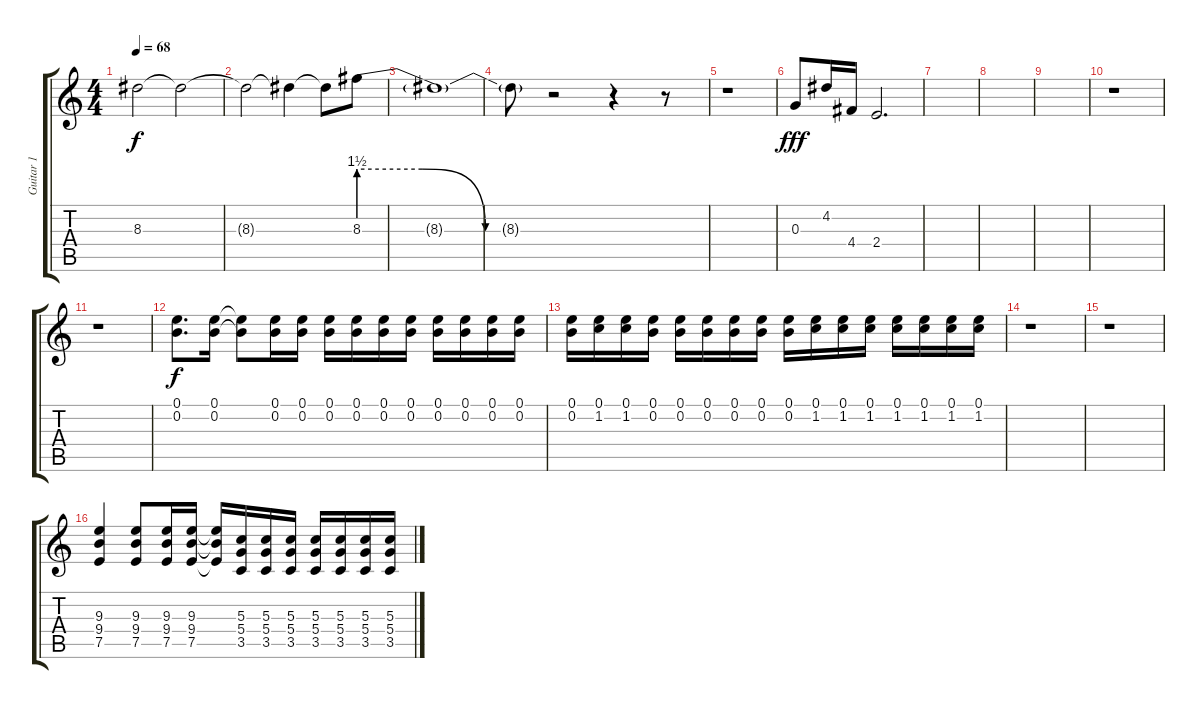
\track ("Guitar 1" "Guitar 1") {instrument overdrivenguitar}
\staff {score tabs}
\tuning (E4 B3 G3 D3 A2 E2) {hide}
\ts (4 4)
\tempo 68
\clef g2
\ks c
8.3{t}.2{dy f} 8.3{t}.2 |
8.3{t}.2 8.3{t}.4 8.3{t}.8 8.3{be (custom 0 6 20 6 40 0 60 0)}.8 |
8.3{t}.1 |
8.3{t}.8 r.2 r.4 r.8 |
r.1 |
0.3.8{dy fff volume 16 instrument overdrivenguitar} 4.2.16 4.4.16 2.4.2{d} |
|
|
|
r.1 |
r.1 |
(0.1 0.2).8{d dy f volume 15} (0.1 0.2).16 (0.1{t} 0.2{t}).8 (0.1 0.2).16 (0.1 0.2).16 (0.1 0.2).16 (0.1 0.2).16 (0.1 0.2).16 (0.1 0.2).16 (0.1 0.2).16 (0.1 0.2).16 (0.1 0.2).16 (0.1 0.2).16 |
(0.1 0.2).16 (0.1 1.2).16 (0.1 1.2).16 (0.1 0.2).16 (0.1 0.2).16 (0.1 0.2).16 (0.1 0.2).16 (0.1 0.2).16 (0.1 0.2).16 (0.1 1.2).16 (0.1 1.2).16 (0.1 1.2).16 (0.1 1.2).16 (0.1 1.2).16 (0.1 1.2).16 (0.1 1.2).16 |
r.1 |
r.1 |
(9.3 9.4 7.5).4 (9.3 9.4 7.5).8 (9.3 9.4 7.5).16 (9.3 9.4 7.5).16 (9.3{t} 9.4{t} 7.5{t}).16 (5.3 5.4 3.5).16 (5.3 5.4 3.5).16 (5.3 5.4 3.5).16 (5.3 5.4 3.5).16 (5.3 5.4 3.5).16 (5.3 5.4 3.5).16 (5.3 5.4 3.5).16
